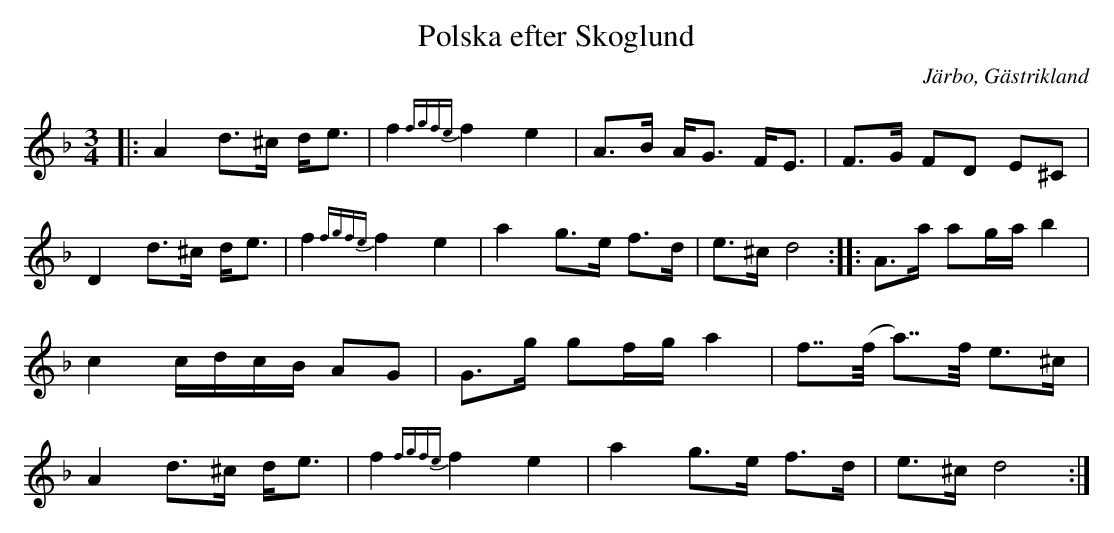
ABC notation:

X:1
T: Polska efter Skoglund
O: Järbo, Gästrikland
M: 3/4
L: 1/16
K: Dm
|:A4 d2>^c2 d2<e2 |f4 {fgfe}f4 e4| A2>B2 A2<G2 F2<E2|F2>G2 F2D2 E2^C2|D4 d2>^c2 d2<e2 |f4 {fgfe}f4 e4|a4 g2>e2 f2>d2|e2>^c2 d8:||:A2>a2 a2ga b4|c4 cdcB A2G2|G2>g2 g2fg  a4|f2>>(f2 a2)>>f2 e2>^c2|A4 d2>^c2 d2<e2 |f4 {fgfe}f4 e4|a4 g2>e2 f2>d2|e2>^c2 d8:|
